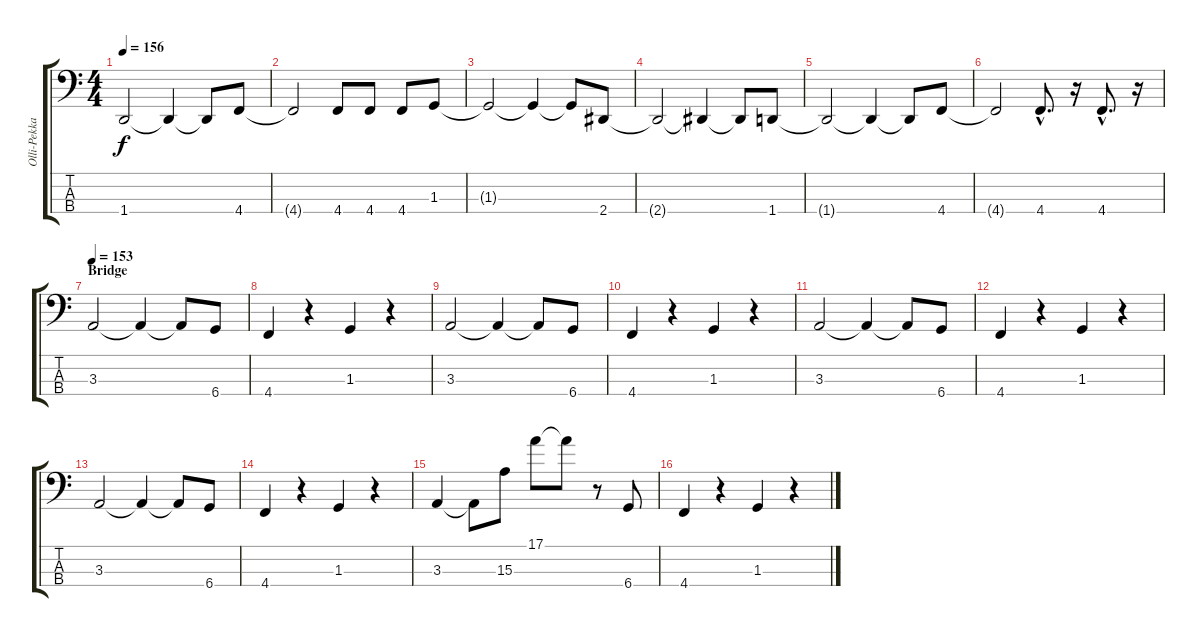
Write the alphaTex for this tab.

\track ("Olli-Pekka Laine" "Olli-Pekka") {instrument electricbassfinger}
\staff {score tabs}
\tuning (E2 B1 Gb1 Db1) {hide}
\ts (4 4)
\tempo 156
\clef f4
\ks c
1.4{t}.2{dy f} 1.4{t}.4 1.4{t}.8 4.4.8 |
4.4{t}.2 4.4.8 4.4.8 4.4.8 1.3.8 |
1.3{t}.2 1.3{t}.4 1.3{t}.8 2.4.8 |
2.4{t}.2 2.4{t}.4 2.4{t}.8 1.4.8 |
1.4{t}.2 1.4{t}.4 1.4{t}.8 4.4.8 |
4.4{t}.2 4.4{hac}.8{d} r.16 4.4{hac}.8{d} r.16 |
\section ("" "Bridge")
\tempo 153
3.3.2 3.3{t}.4 3.3{t}.8 6.4.8 |
4.4.4 r.4 1.3.4 r.4 |
3.3.2 3.3{t}.4 3.3{t}.8 6.4.8 |
4.4.4 r.4 1.3.4 r.4 |
3.3.2 3.3{t}.4 3.3{t}.8 6.4.8 |
4.4.4 r.4 1.3.4 r.4 |
3.3.2 3.3{t}.4 3.3{t}.8 6.4.8 |
4.4.4 r.4 1.3.4 r.4 |
3.3.4 3.3{t}.8 15.3.8 17.1.8 17.1{t}.8 r.8 6.4.8 |
4.4.4 r.4 1.3.4 r.4
